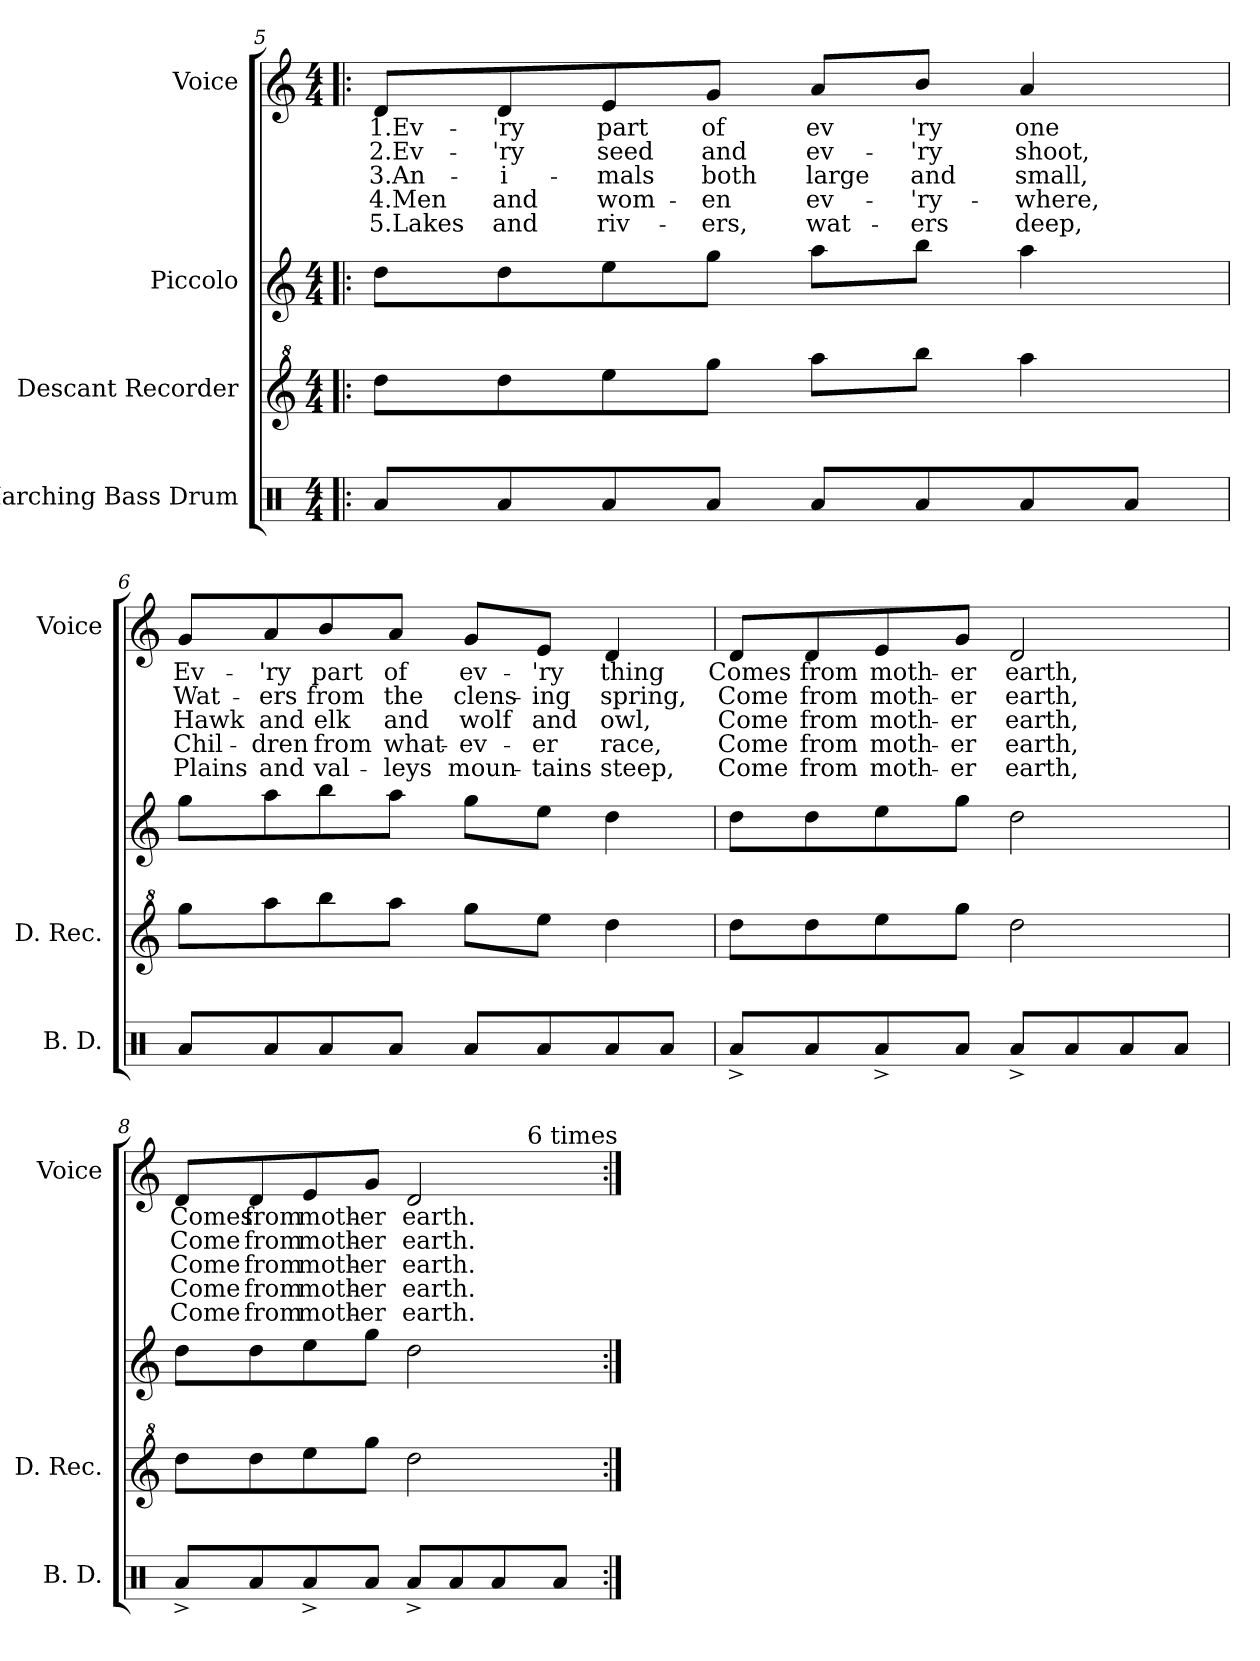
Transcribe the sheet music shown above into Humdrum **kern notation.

**kern	**kern	**kern	**kern	**text	**text	**text	**text	**text
*part4	*part3	*part2	*part1	*part1	*part1	*part1	*part1	*part1
*staff4	*staff3	*staff2	*staff1	*staff1	*staff1	*staff1	*staff1	*staff1
*I"Marching Bass Drum	*I"Descant Recorder	*I"Piccolo	*I"Voice	*	*	*	*	*
*I'B. D.	*I'D. Rec.	*	*I'Voice	*	*	*	*	*
!!LO:LB:g=z
*clefX	*clefG^2	*clefG2	*clefG2	*	*	*	*	*
*	*ITrd-7c-12	*ITrd-7c-12	*	*	*	*	*	*
*k[]	*k[]	*k[]	*k[]	*	*	*	*	*
*C:	*C:	*C:	*C:	*	*	*	*	*
*M4/4	*M4/4	*M4/4	*M4/4	*	*	*	*	*
=5!|:	=5!|:	=5!|:	=5!|:	=5!|:	=5!|:	=5!|:	=5!|:	=5!|:
!	!	!	!	!LO:LY:b:color=#000000	!LO:LY:b:color=#000000	!LO:LY:b:color=#000000	!LO:LY:b:color=#000000	!LO:LY:b:color=#000000
8Rai/L	8ddddi\L	8dddi\L	8di/L	1.Ev-	2.Ev-	3.An-	4.Men	5.Lakes
!	!	!	!	!LO:LY:b:color=#000000	!LO:LY:b:color=#000000	!LO:LY:b:color=#000000	!LO:LY:b:color=#000000	!LO:LY:b:color=#000000
8Rai/	8ddddi\	8dddi\	8di/	-'ry	-'ry	-i-	and	and
!	!	!	!	!LO:LY:b:color=#000000	!LO:LY:b:color=#000000	!LO:LY:b:color=#000000	!LO:LY:b:color=#000000	!LO:LY:b:color=#000000
8Rai/	8eeeei\	8eeei\	8ei/	part	seed	-mals	wom-	riv-
!	!	!	!	!LO:LY:b:color=#000000	!LO:LY:b:color=#000000	!LO:LY:b:color=#000000	!LO:LY:b:color=#000000	!LO:LY:b:color=#000000
8Rai/J	8ggggi\J	8gggi\J	8gi/J	of	and	both	-en	-ers,
!	!	!	!	!LO:LY:b:color=#000000	!LO:LY:b:color=#000000	!LO:LY:b:color=#000000	!LO:LY:b:color=#000000	!LO:LY:b:color=#000000
8Rai/L	8aaaai\L	8aaai\L	8ai/L	ev	ev-	large	ev-	wat-
!	!	!	!	!LO:LY:b:color=#000000	!LO:LY:b:color=#000000	!LO:LY:b:color=#000000	!LO:LY:b:color=#000000	!LO:LY:b:color=#000000
8Rai/	8bbbbi\J	8bbbi\J	8bi/J	'ry	-'ry	and	-'ry-	-ers
!	!	!	!	!LO:LY:b:color=#000000	!LO:LY:b:color=#000000	!LO:LY:b:color=#000000	!LO:LY:b:color=#000000	!LO:LY:b:color=#000000
8Rai/	4aaaai\	4aaai\	4ai/	one	shoot,	small,	-where,	deep,
8Rai/J	.	.	.	.	.	.	.	.
=6	=6	=6	=6	=6	=6	=6	=6	=6
!	!	!	!	!LO:LY:b:color=#000000	!LO:LY:b:color=#000000	!LO:LY:b:color=#000000	!LO:LY:b:color=#000000	!LO:LY:b:color=#000000
8Rai/L	8ggggi\L	8gggi\L	8gi/L	Ev-	Wat-	Hawk	Chil-	Plains
!	!	!	!	!LO:LY:b:color=#000000	!LO:LY:b:color=#000000	!LO:LY:b:color=#000000	!LO:LY:b:color=#000000	!LO:LY:b:color=#000000
8Rai/	8aaaai\	8aaai\	8ai/	-'ry	-ers	and	-dren	and
!	!	!	!	!LO:LY:b:color=#000000	!LO:LY:b:color=#000000	!LO:LY:b:color=#000000	!LO:LY:b:color=#000000	!LO:LY:b:color=#000000
8Rai/	8bbbbi\	8bbbi\	8bi/	part	from	elk	from	val-
!	!	!	!	!LO:LY:b:color=#000000	!LO:LY:b:color=#000000	!LO:LY:b:color=#000000	!LO:LY:b:color=#000000	!LO:LY:b:color=#000000
8Rai/J	8aaaai\J	8aaai\J	8ai/J	of	the	and	what-	-leys
!	!	!	!	!LO:LY:b:color=#000000	!LO:LY:b:color=#000000	!LO:LY:b:color=#000000	!LO:LY:b:color=#000000	!LO:LY:b:color=#000000
8Rai/L	8ggggi\L	8gggi\L	8gi/L	ev-	clens-	wolf	-ev-	moun-
!	!	!	!	!LO:LY:b:color=#000000	!LO:LY:b:color=#000000	!LO:LY:b:color=#000000	!LO:LY:b:color=#000000	!LO:LY:b:color=#000000
8Rai/	8eeeei\J	8eeei\J	8ei/J	-'ry	-ing	and	-er	-tains
!	!	!	!	!LO:LY:b:color=#000000	!LO:LY:b:color=#000000	!LO:LY:b:color=#000000	!LO:LY:b:color=#000000	!LO:LY:b:color=#000000
8Rai/	4ddddi\	4dddi\	4di/	thing	spring,	owl,	race,	steep,
8Rai/J	.	.	.	.	.	.	.	.
!!LO:LB:g=z
=7	=7	=7	=7	=7	=7	=7	=7	=7
!	!	!	!	!LO:LY:b:color=#000000	!LO:LY:b:color=#000000	!LO:LY:b:color=#000000	!LO:LY:b:color=#000000	!LO:LY:b:color=#000000
8Ra^i/L	8ddddi\L	8dddi\L	8di/L	Comes	Come	Come	Come	Come
!	!	!	!	!LO:LY:b:color=#000000	!LO:LY:b:color=#000000	!LO:LY:b:color=#000000	!LO:LY:b:color=#000000	!LO:LY:b:color=#000000
8Rai/	8ddddi\	8dddi\	8di/	from	from	from	from	from
!	!	!	!	!LO:LY:b:color=#000000	!LO:LY:b:color=#000000	!LO:LY:b:color=#000000	!LO:LY:b:color=#000000	!LO:LY:b:color=#000000
8Ra^i/	8eeeei\	8eeei\	8ei/	moth-	moth-	moth-	moth-	moth-
!	!	!	!	!LO:LY:b:color=#000000	!LO:LY:b:color=#000000	!LO:LY:b:color=#000000	!LO:LY:b:color=#000000	!LO:LY:b:color=#000000
8Rai/J	8ggggi\J	8gggi\J	8gi/J	-er	-er	-er	-er	-er
!	!	!	!	!LO:LY:b:color=#000000	!LO:LY:b:color=#000000	!LO:LY:b:color=#000000	!LO:LY:b:color=#000000	!LO:LY:b:color=#000000
8Ra^i/L	2ddddi\	2dddi\	2di/	earth,	earth,	earth,	earth,	earth,
8Rai/	.	.	.	.	.	.	.	.
8Rai/	.	.	.	.	.	.	.	.
8Rai/J	.	.	.	.	.	.	.	.
=8	=8	=8	=8	=8	=8	=8	=8	=8
!	!	!	!	!LO:LY:b:color=#000000	!LO:LY:b:color=#000000	!LO:LY:b:color=#000000	!LO:LY:b:color=#000000	!LO:LY:b:color=#000000
*	*	*	*^	*	*	*	*	*
8Ra^i/L	8ddddi\L	8dddi\L	8di/L	2ryy	Comes	Come	Come	Come	Come
!	!	!	!	!	!LO:LY:b:color=#000000	!LO:LY:b:color=#000000	!LO:LY:b:color=#000000	!LO:LY:b:color=#000000	!LO:LY:b:color=#000000
8Rai/	8ddddi\	8dddi\	8di/	.	from	from	from	from	from
!	!	!	!	!	!LO:LY:b:color=#000000	!LO:LY:b:color=#000000	!LO:LY:b:color=#000000	!LO:LY:b:color=#000000	!LO:LY:b:color=#000000
8Ra^i/	8eeeei\	8eeei\	8ei/	.	moth-	moth-	moth-	moth-	moth-
!	!	!	!	!	!LO:LY:b:color=#000000	!LO:LY:b:color=#000000	!LO:LY:b:color=#000000	!LO:LY:b:color=#000000	!LO:LY:b:color=#000000
8Rai/J	8ggggi\J	8gggi\J	8gi/J	.	-er	-er	-er	-er	-er
!	!	!	!	!	!LO:LY:b:color=#000000	!LO:LY:b:color=#000000	!LO:LY:b:color=#000000	!LO:LY:b:color=#000000	!LO:LY:b:color=#000000
8Ra^i/L	2ddddi\	2dddi\	2di/	4ryy	earth.	earth.	earth.	earth.	earth.
8Rai/	.	.	.	.	.	.	.	.	.
8Rai/	.	.	.	16ryy	.	.	.	.	.
.	.	.	.	128ryy	.	.	.	.	.
!	!	!	!	!LO:TX:a:t=6 times	!	!	!	!	!
.	.	.	.	8ryy	.	.	.	.	.
8Rai/J	.	.	.	.	.	.	.	.	.
.	.	.	.	32..ryy	.	.	.	.	.
*	*	*	*v	*v	*	*	*	*	*
=:|!	=:|!	=:|!	=:|!	=:|!	=:|!	=:|!	=:|!	=:|!
*-	*-	*-	*-	*-	*-	*-	*-	*-
